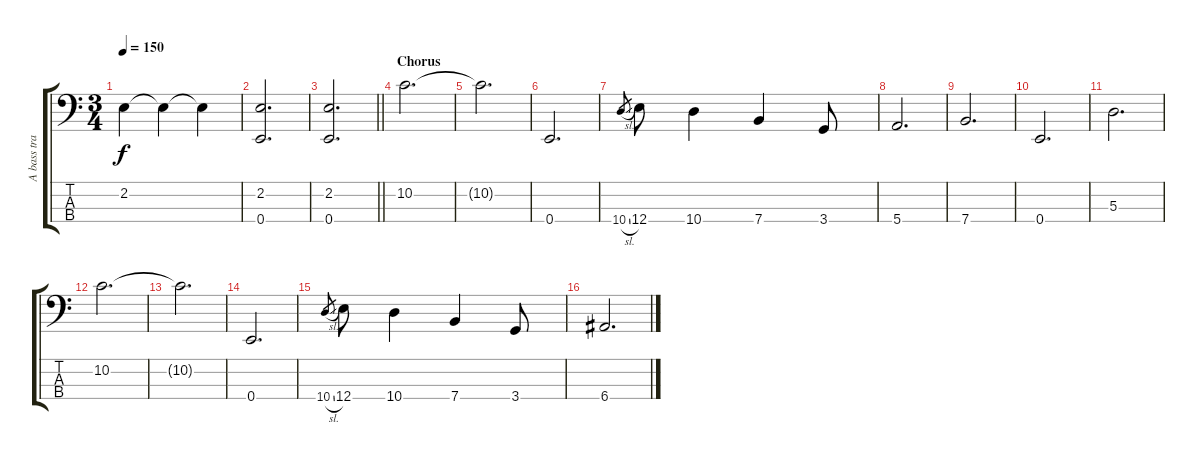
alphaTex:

\track ("A bass track I added for fun" "A bass tra") {instrument electricbassfinger}
\staff {score tabs}
\tuning (G2 D2 A1 E1) {hide}
\ts (3 4)
\tempo 150
\clef f4
\ks c
2.2.4{dy f} 2.2{t}.4 2.2{t}.4 |
(2.2 0.4).2{d} |
\barLineRight lightlight
(2.2 0.4).2{d} |
\section ("" "Chorus")
10.2.2{d} |
10.2{t}.2{d} |
0.4.2{d} |
10.4{sl}.8{gr} 12.4.8 10.4.4 7.4.4 3.4.8 |
5.4.2{d} |
7.4.2{d} |
0.4.2{d} |
5.3.2{d} |
10.2.2{d} |
10.2{t}.2{d} |
0.4.2{d} |
10.4{sl}.8{gr} 12.4.8 10.4.4 7.4.4 3.4.8 |
6.4.2{d}
